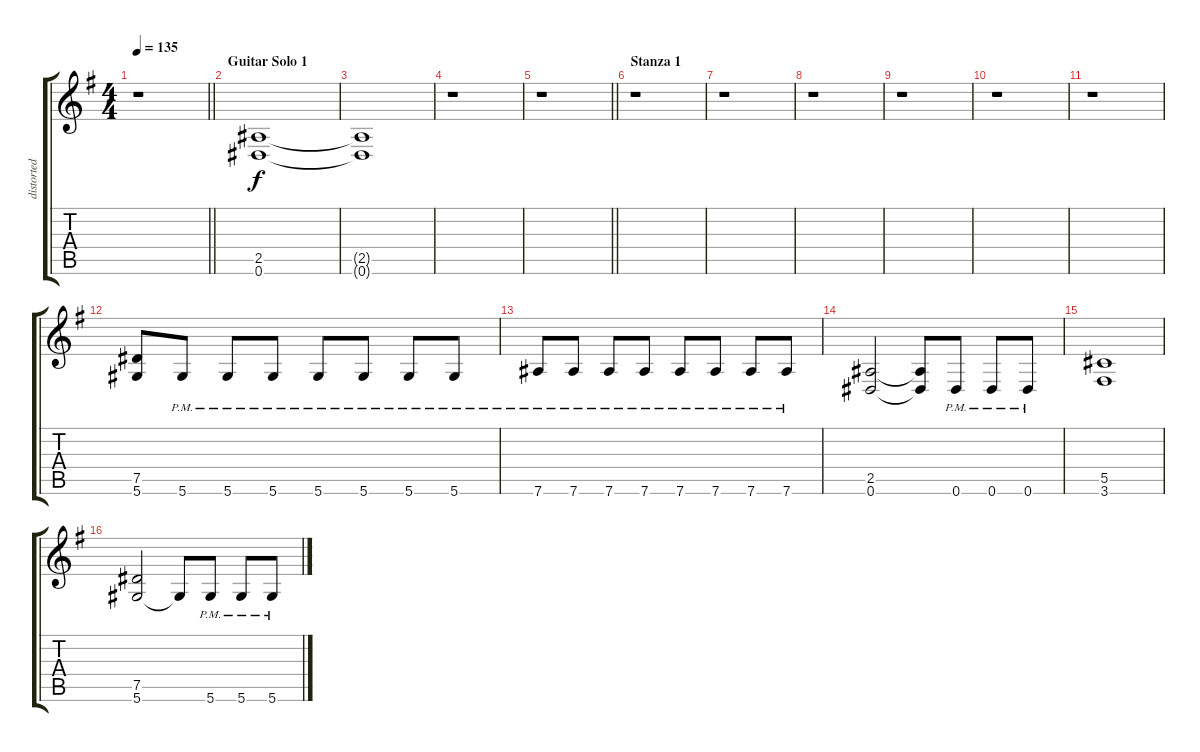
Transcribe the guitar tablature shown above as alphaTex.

\track ("distorted guitar" "distorted ") {instrument distortionguitar}
\staff {score tabs}
\tuning (Eb4 Bb3 Gb3 Db3 Ab2 Eb2) {hide}
\ts (4 4)
\tempo 135
\clef g2
\barLineRight lightlight
\ks eminor
r.1{dy mp} |
\section ("" "Guitar Solo 1")
(2.5 0.6).1{dy f} |
(2.5{t} 0.6{t}).1 |
r.1 |
\barLineRight lightlight
r.1 |
\section ("" "Stanza 1")
r.1 |
r.1 |
r.1 |
r.1 |
r.1 |
r.1 |
(7.5 5.6).8 5.6{pm}.8 5.6{pm}.8 5.6{pm}.8 5.6{pm}.8 5.6{pm}.8 5.6{pm}.8 5.6{pm}.8 |
7.6{pm}.8 7.6{pm}.8 7.6{pm}.8 7.6{pm}.8 7.6{pm}.8 7.6{pm}.8 7.6{pm}.8 7.6{pm}.8 |
(2.5 0.6).2 (2.5{t} 0.6{t}).8 0.6{pm}.8 0.6{pm}.8 0.6{pm}.8 |
(5.5 3.6).1 |
(7.5 5.6).2 5.6{t}.8 5.6{pm}.8 5.6{pm}.8 5.6{pm}.8
